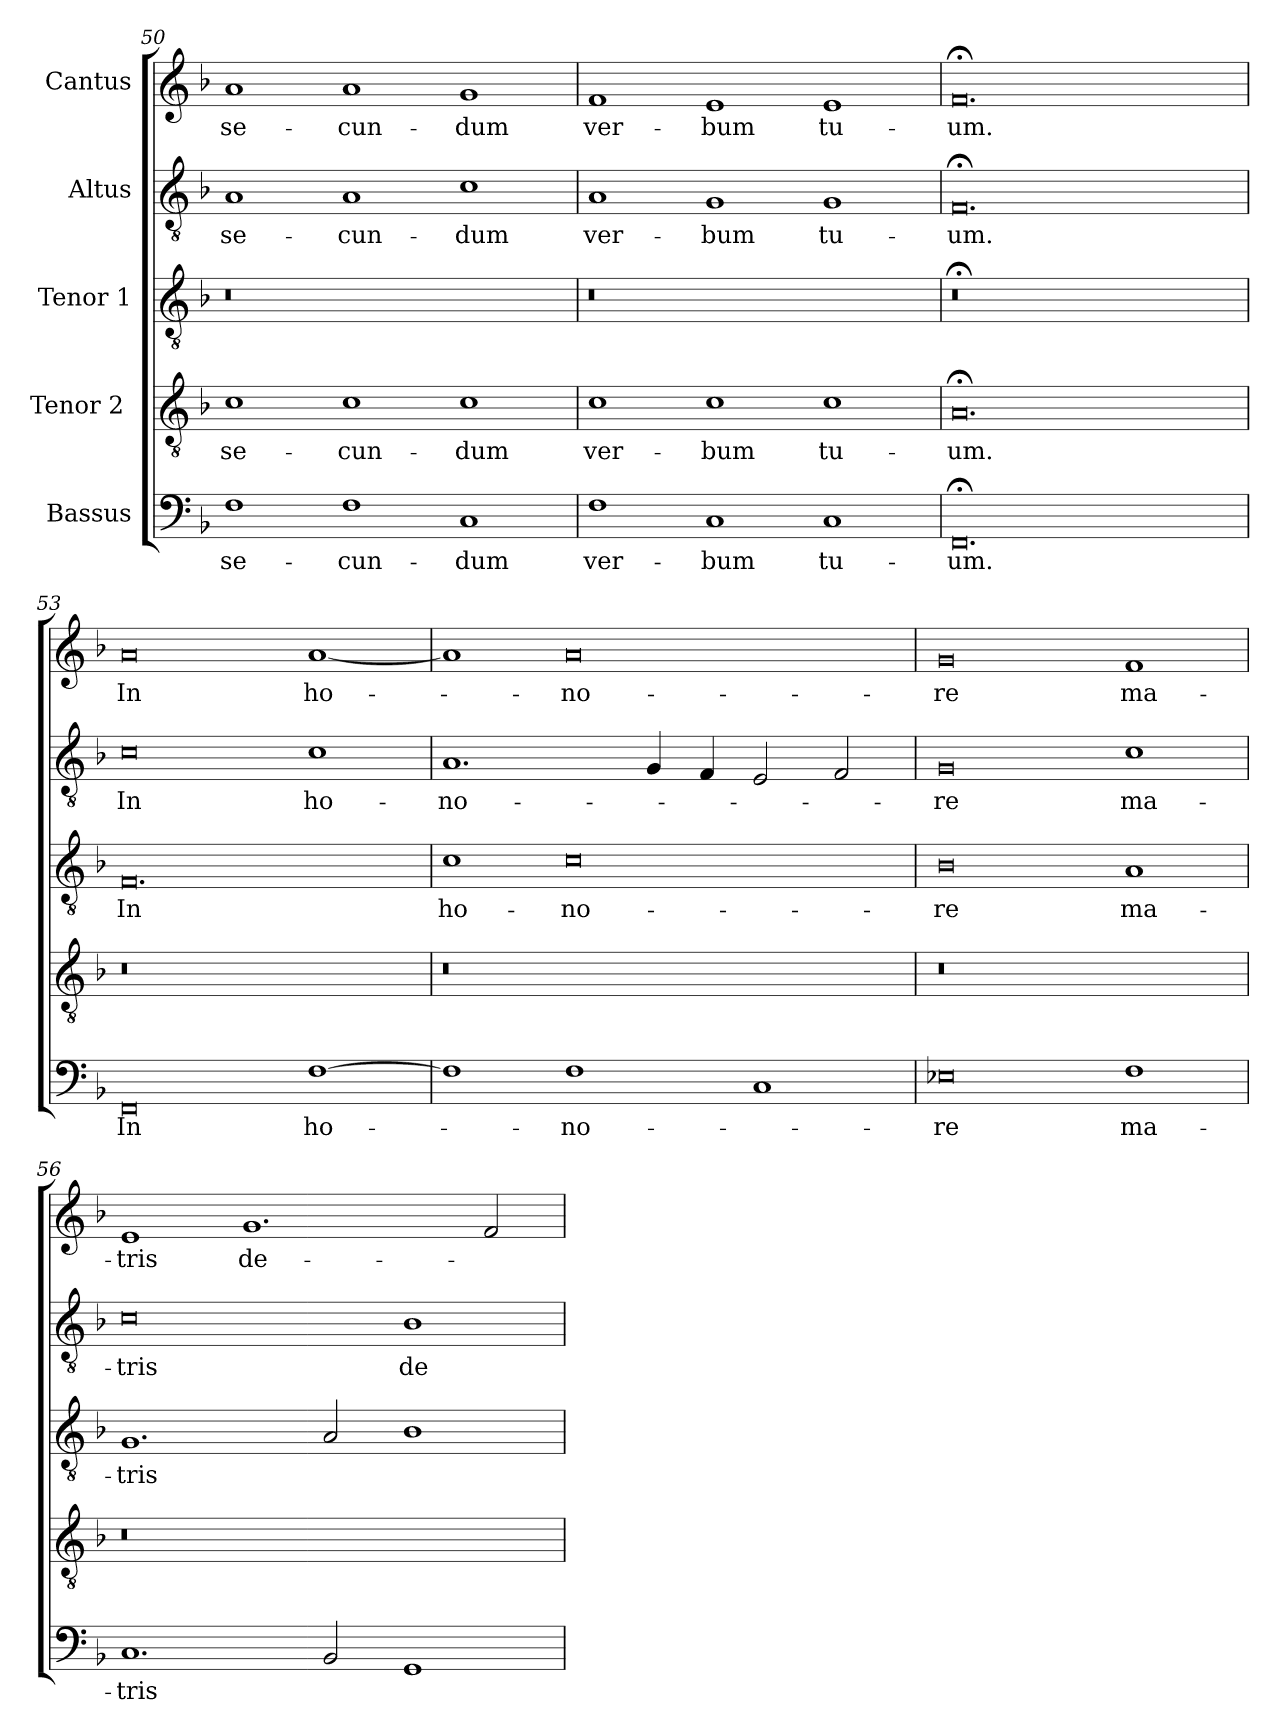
**kern	**text	**kern	**text	**kern	**text	**kern	**text	**kern	**text
*part5	*part5	*part4	*part4	*part3	*part3	*part2	*part2	*part1	*part1
*staff5	*staff5	*staff4	*staff4	*staff3	*staff3	*staff2	*staff2	*staff1	*staff1
*I"Bassus	*	*I"Tenor 2 	*	*I"Tenor 1	*	*I"Altus	*	*I"Cantus	*
*clefF4	*	*clefGv2	*	*clefGv2	*	*clefGv2	*	*clefG2	*
*k[b-]	*	*k[b-]	*	*k[b-]	*	*k[b-]	*	*k[b-]	*
*F:	*	*F:	*	*F:	*	*F:	*	*F:	*
=50	=50	=50	=50	=50	=50	=50	=50	=50	=50
1F\	se-	1c\	se-	0r	.	1A/	se-	1a/	se-
1F\	-cun-	1c\	-cun-	.	.	1A/	-cun-	1a/	-cun-
1C/	-dum	1c\	-dum	1ryy	.	1c\	-dum	1g/	-dum
=51	=51	=51	=51	=51	=51	=51	=51	=51	=51
1F\	ver-	1c\	ver-	0r	.	1A/	ver-	1f/	ver-
1C/	-bum	1c\	-bum	.	.	1G/	-bum	1e/	-bum
1C/	tu-	1c\	tu-	1ryy	.	1G/	tu-	1e/	tu-
=52	=52	=52	=52	=52	=52	=52	=52	=52	=52
0.FF;</	-um.	0.A;</	-um.	0r;<	.	0.F;</	-um.	0.f;</	-um.
.	.	.	.	1ryy	.	.	.	.	.
!!LO:LB:g=z
=53	=53	=53	=53	=53	=53	=53	=53	=53	=53
0FF/	In	0r	.	0.F/	In	0c\	In	0a/	In
[1F\	ho-	1ryy	.	.	.	1c\	ho-	[1a/	ho-
=54	=54	=54	=54	=54	=54	=54	=54	=54	=54
1F\]	.	0r	.	1c\	ho-	1.A/	-no-	1a/]	.
1F\	-no-	.	.	0c\	-no-	.	.	0a/	-no-
.	.	.	.	.	.	4G/	.	.	.
.	.	.	.	.	.	4F/	.	.	.
1C/	.	1ryy	.	.	.	2E/	.	.	.
.	.	.	.	.	.	2F/	.	.	.
=55	=55	=55	=55	=55	=55	=55	=55	=55	=55
0E-X\	-re	0r	.	0B-\	-re	0G/	-re	0g/	-re
1F\	ma-	1ryy	.	1A/	ma-	1c\	ma-	1f/	ma-
=56	=56	=56	=56	=56	=56	=56	=56	=56	=56
1.C/	-tris	0r	.	1.G/	-tris	0c\	-tris	1e/	-tris
.	.	.	.	.	.	.	.	1.g/	de-
2BB-/	.	.	.	2A/	.	.	.	.	.
1GG/	.	1ryy	.	1B-\	.	1B-\	de-	.	.
.	.	.	.	.	.	.	.	2f/	.
=	=	=	=	=	=	=	=	=	=
*-	*-	*-	*-	*-	*-	*-	*-	*-	*-
